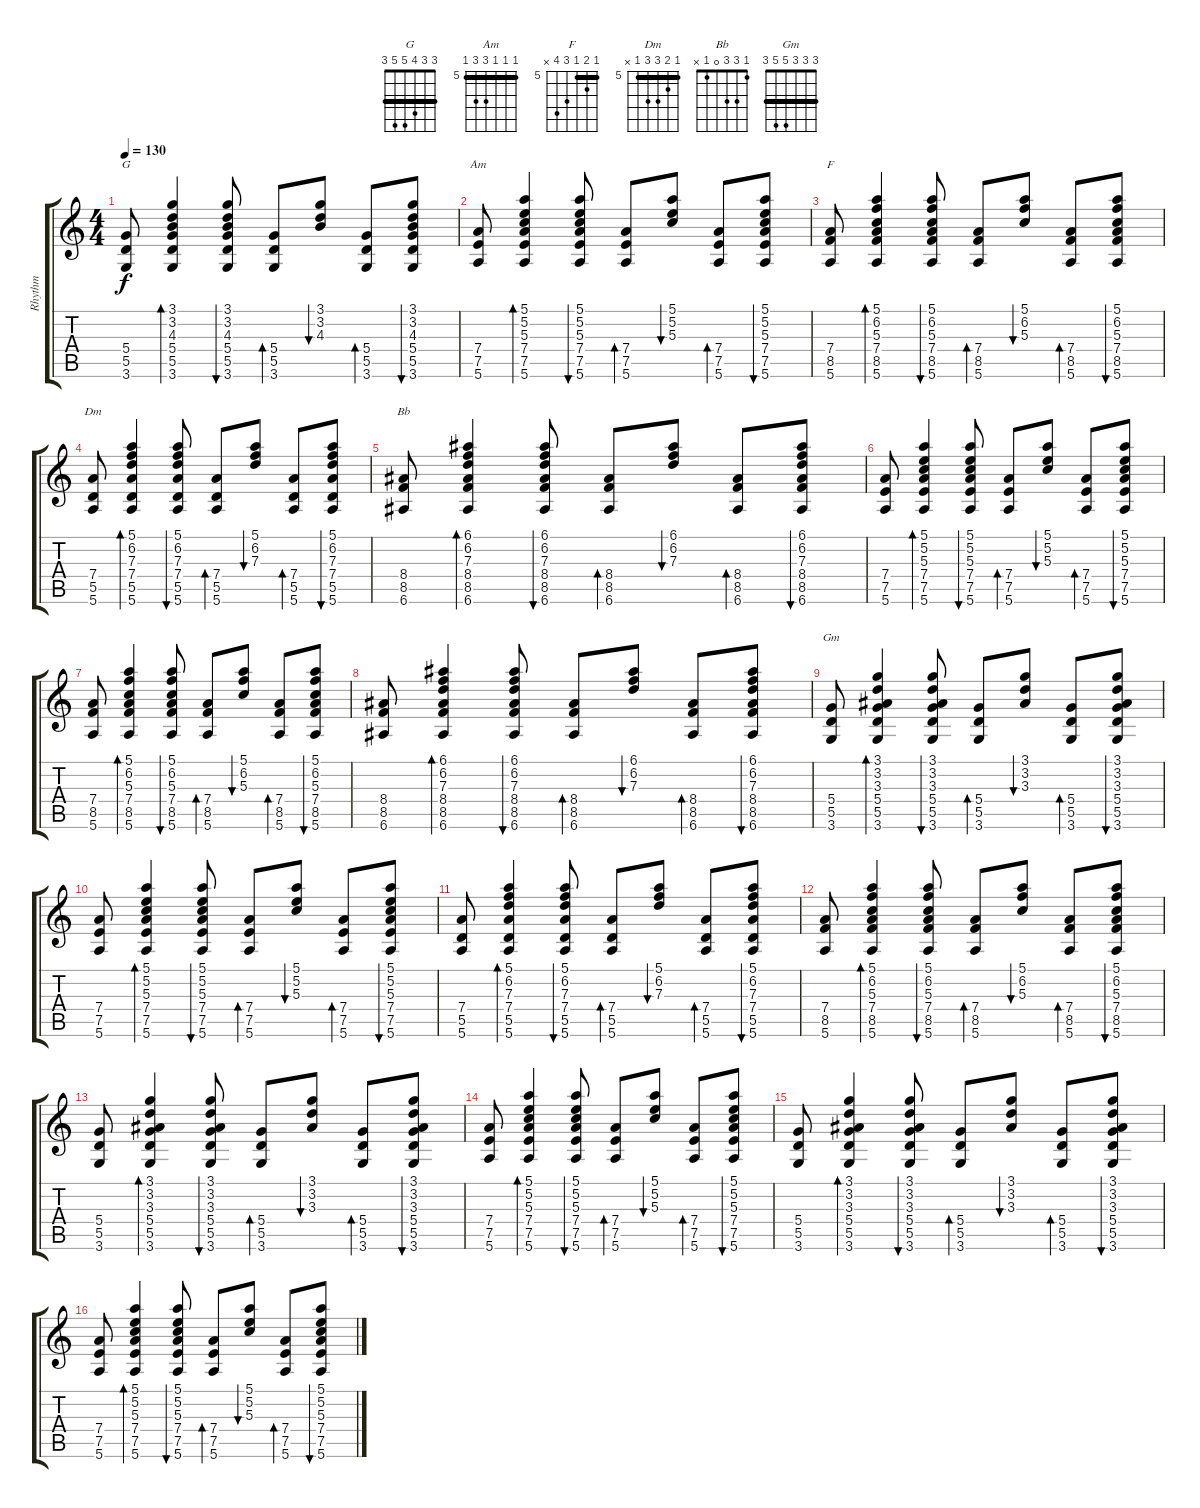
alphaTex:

\track ("Rhythm" "Rhythm") {instrument acousticguitarnylon}
\staff {score tabs}
\tuning (E4 B3 G3 D3 A2 E2) {hide}
\chord ("G" 3 3 4 5 5 3) {barre 3}
\chord ("Am" 5 5 5 7 7 5) {firstfret 5 barre 5}
\chord ("F" 5 6 5 7 8 x) {firstfret 5 barre 5}
\chord ("Dm" 5 6 7 7 5 x) {firstfret 5 barre 5}
\chord ("Bb" 1 3 3 0 1 x)
\chord ("Gm" 3 3 3 5 5 3) {barre 3}
\ts (4 4)
\tempo 130
\clef g2
\ks c
(5.4 5.5 3.6).8{ch "G" dy f} (3.1 3.2 4.3 5.4 5.5 3.6).4{bd 480} (3.1 3.2 4.3 5.4 5.5 3.6).8{bu 30} (5.4 5.5 3.6).8{bd 30} (3.1 3.2 4.3).8{bu 30} (5.4 5.5 3.6).8{bd 30} (3.1 3.2 4.3 5.4 5.5 3.6).8{bu 30} |
(7.4 7.5 5.6).8{ch "Am"} (5.1 5.2 5.3 7.4 7.5 5.6).4{bd 480} (5.1 5.2 5.3 7.4 7.5 5.6).8{bu 30} (7.4 7.5 5.6).8{bd 30} (5.1 5.2 5.3).8{bu 30} (7.4 7.5 5.6).8{bd 30} (5.1 5.2 5.3 7.4 7.5 5.6).8{bu 30} |
(7.4 8.5 5.6).8{ch "F"} (5.1 6.2 5.3 7.4 8.5 5.6).4{bd 480} (5.1 6.2 5.3 7.4 8.5 5.6).8{bu 30} (7.4 8.5 5.6).8{bd 30} (5.1 6.2 5.3).8{bu 30} (7.4 8.5 5.6).8{bd 30} (5.1 6.2 5.3 7.4 8.5 5.6).8{bu 30} |
(7.4 5.5 5.6).8{ch "Dm"} (5.1 6.2 7.3 7.4 5.5 5.6).4{bd 480} (5.1 6.2 7.3 7.4 5.5 5.6).8{bu 30} (7.4 5.5 5.6).8{bd 30} (5.1 6.2 7.3).8{bu 30} (7.4 5.5 5.6).8{bd 30} (5.1 6.2 7.3 7.4 5.5 5.6).8{bu 30} |
(8.4 8.5 6.6).8{ch "Bb"} (6.1 6.2 7.3 8.4 8.5 6.6).4{bd 480} (6.1 6.2 7.3 8.4 8.5 6.6).8{bu 30} (8.4 8.5 6.6).8{bd 30} (6.1 6.2 7.3).8{bu 30} (8.4 8.5 6.6).8{bd 30} (6.1 6.2 7.3 8.4 8.5 6.6).8{bu 30} |
(7.4 7.5 5.6).8 (5.1 5.2 5.3 7.4 7.5 5.6).4{bd 480} (5.1 5.2 5.3 7.4 7.5 5.6).8{bu 30} (7.4 7.5 5.6).8{bd 30} (5.1 5.2 5.3).8{bu 30} (7.4 7.5 5.6).8{bd 30} (5.1 5.2 5.3 7.4 7.5 5.6).8{bu 30} |
(7.4 8.5 5.6).8 (5.1 6.2 5.3 7.4 8.5 5.6).4{bd 480} (5.1 6.2 5.3 7.4 8.5 5.6).8{bu 30} (7.4 8.5 5.6).8{bd 30} (5.1 6.2 5.3).8{bu 30} (7.4 8.5 5.6).8{bd 30} (5.1 6.2 5.3 7.4 8.5 5.6).8{bu 30} |
(8.4 8.5 6.6).8 (6.1 6.2 7.3 8.4 8.5 6.6).4{bd 480} (6.1 6.2 7.3 8.4 8.5 6.6).8{bu 30} (8.4 8.5 6.6).8{bd 30} (6.1 6.2 7.3).8{bu 30} (8.4 8.5 6.6).8{bd 30} (6.1 6.2 7.3 8.4 8.5 6.6).8{bu 30} |
(5.4 5.5 3.6).8{ch "Gm"} (3.1 3.2 3.3 5.4 5.5 3.6).4{bd 480} (3.1 3.2 3.3 5.4 5.5 3.6).8{bu 30} (5.4 5.5 3.6).8{bd 30} (3.1 3.2 3.3).8{bu 30} (5.4 5.5 3.6).8{bd 30} (3.1 3.2 3.3 5.4 5.5 3.6).8{bu 30} |
(7.4 7.5 5.6).8 (5.1 5.2 5.3 7.4 7.5 5.6).4{bd 480} (5.1 5.2 5.3 7.4 7.5 5.6).8{bu 30} (7.4 7.5 5.6).8{bd 30} (5.1 5.2 5.3).8{bu 30} (7.4 7.5 5.6).8{bd 30} (5.1 5.2 5.3 7.4 7.5 5.6).8{bu 30} |
(7.4 5.5 5.6).8 (5.1 6.2 7.3 7.4 5.5 5.6).4{bd 480} (5.1 6.2 7.3 7.4 5.5 5.6).8{bu 30} (7.4 5.5 5.6).8{bd 30} (5.1 6.2 7.3).8{bu 30} (7.4 5.5 5.6).8{bd 30} (5.1 6.2 7.3 7.4 5.5 5.6).8{bu 30} |
(7.4 8.5 5.6).8 (5.1 6.2 5.3 7.4 8.5 5.6).4{bd 480} (5.1 6.2 5.3 7.4 8.5 5.6).8{bu 30} (7.4 8.5 5.6).8{bd 30} (5.1 6.2 5.3).8{bu 30} (7.4 8.5 5.6).8{bd 30} (5.1 6.2 5.3 7.4 8.5 5.6).8{bu 30} |
(5.4 5.5 3.6).8 (3.1 3.2 3.3 5.4 5.5 3.6).4{bd 480} (3.1 3.2 3.3 5.4 5.5 3.6).8{bu 30} (5.4 5.5 3.6).8{bd 30} (3.1 3.2 3.3).8{bu 30} (5.4 5.5 3.6).8{bd 30} (3.1 3.2 3.3 5.4 5.5 3.6).8{bu 30} |
(7.4 7.5 5.6).8 (5.1 5.2 5.3 7.4 7.5 5.6).4{bd 480} (5.1 5.2 5.3 7.4 7.5 5.6).8{bu 30} (7.4 7.5 5.6).8{bd 30} (5.1 5.2 5.3).8{bu 30} (7.4 7.5 5.6).8{bd 30} (5.1 5.2 5.3 7.4 7.5 5.6).8{bu 30} |
(5.4 5.5 3.6).8 (3.1 3.2 3.3 5.4 5.5 3.6).4{bd 480} (3.1 3.2 3.3 5.4 5.5 3.6).8{bu 30} (5.4 5.5 3.6).8{bd 30} (3.1 3.2 3.3).8{bu 30} (5.4 5.5 3.6).8{bd 30} (3.1 3.2 3.3 5.4 5.5 3.6).8{bu 30} |
(7.4 7.5 5.6).8 (5.1 5.2 5.3 7.4 7.5 5.6).4{bd 480} (5.1 5.2 5.3 7.4 7.5 5.6).8{bu 30} (7.4 7.5 5.6).8{bd 30} (5.1 5.2 5.3).8{bu 30} (7.4 7.5 5.6).8{bd 30} (5.1 5.2 5.3 7.4 7.5 5.6).8{bu 30}
